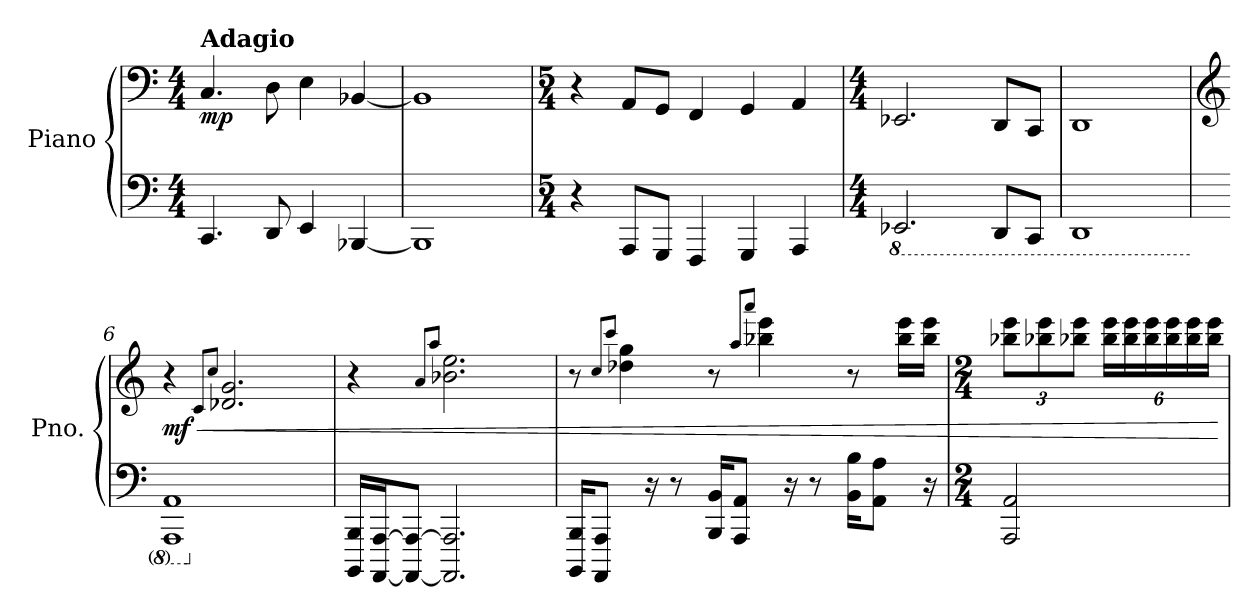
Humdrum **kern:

**kern	**kern	**dynam
*part1	*part1	*part1
*staff2	*staff1	*staff1/2
*I"Piano	*	*
*I'Pno.	*	*
*clefF4	*clefF4	*
*k[]	*k[]	*
*M4/4	*M4/4	*
*MM72	*MM72	*
=1	=1	=1
!	!LO:TX:a:B:t=Adagio	!
!	!	!LO:DY:b
4.CC/	4.C/	mp
8DD/	8D\	.
4EE/	4E\	.
[4BBB-X/	[4BB-X/	.
=2	=2	=2
1BBB-]	1BB-]	.
=3	=3	=3
*M5/4	*M5/4	*
4r	4r	.
8AAA/L	8AA/L	.
8GGG/J	8GG/J	.
4FFF/	4FF/	.
4GGG/	4GG/	.
4AAA/	4AA/	.
=4	=4	=4
*M4/4	*M4/4	*
*8ba	*	*
2.EEE-X/	2.EE-X/	.
8DDD/L	8DD/L	.
8CCC/J	8CC/J	.
=5	=5	=5
1DDD	1DD	.
=6	=6	=6
*	*clefG2	*
!	!	!LO:HP:b
!	!	!LO:DY:n=1:b
1AAAA 1AAA	4r	< mf
.	8qc/L	.
.	8qcc/J	.
.	2.d-X/ 2.g/	.
!!LO:LB:g=z
=7	=7	=7
*X8ba	*	*
16BBBB/ 16BBB/LL	4r	.
[16AAAA/ [16AAA/J	.	.
8AAAA/_ 8AAA/_J	.	.
.	8qa/L	.
.	8qaa/J	.
2.AAAA/] 2.AAA/]	2.b-X\ 2.ee\	.
=8	=8	=8
16BBBB/ 16BBB/KL	8r	.
8AAAA/ 8AAA/J	.	.
.	8qcc/L	.
.	8qccc/J	.
.	4dd-X\ 4gg\	.
16r	.	.
8r	.	.
16BBB/ 16BB/KL	8r	.
8AAA/ 8AA/J	.	.
.	8qaa/L	.
.	8qaaa/J	.
.	4bb-X\ 4eee\	.
16r	.	.
8r	.	.
16BB\ 16B\KL	8r	.
8AA\ 8A\J	.	.
.	16bb-\ 16eee\LL	.
16r	16bb-\ 16eee\JJ	.
=9	=9	=9
*M2/4	*M2/4	*
*	*Xbrackettup	*
2AAA/ 2AA/	12bb-X\ 12eee\L	.
.	12bb-X\ 12eee\	.
.	12bb-X\ 12eee\J	.
.	24bb-\ 24eee\LL	.
.	24bb-\ 24eee\	.
.	24bb-\ 24eee\	.
.	24bb-\ 24eee\	.
.	24bb-\ 24eee\	.
.	24bb-\ 24eee\JJ	.
.	.	[
=	=	=
*-	*-	*-
